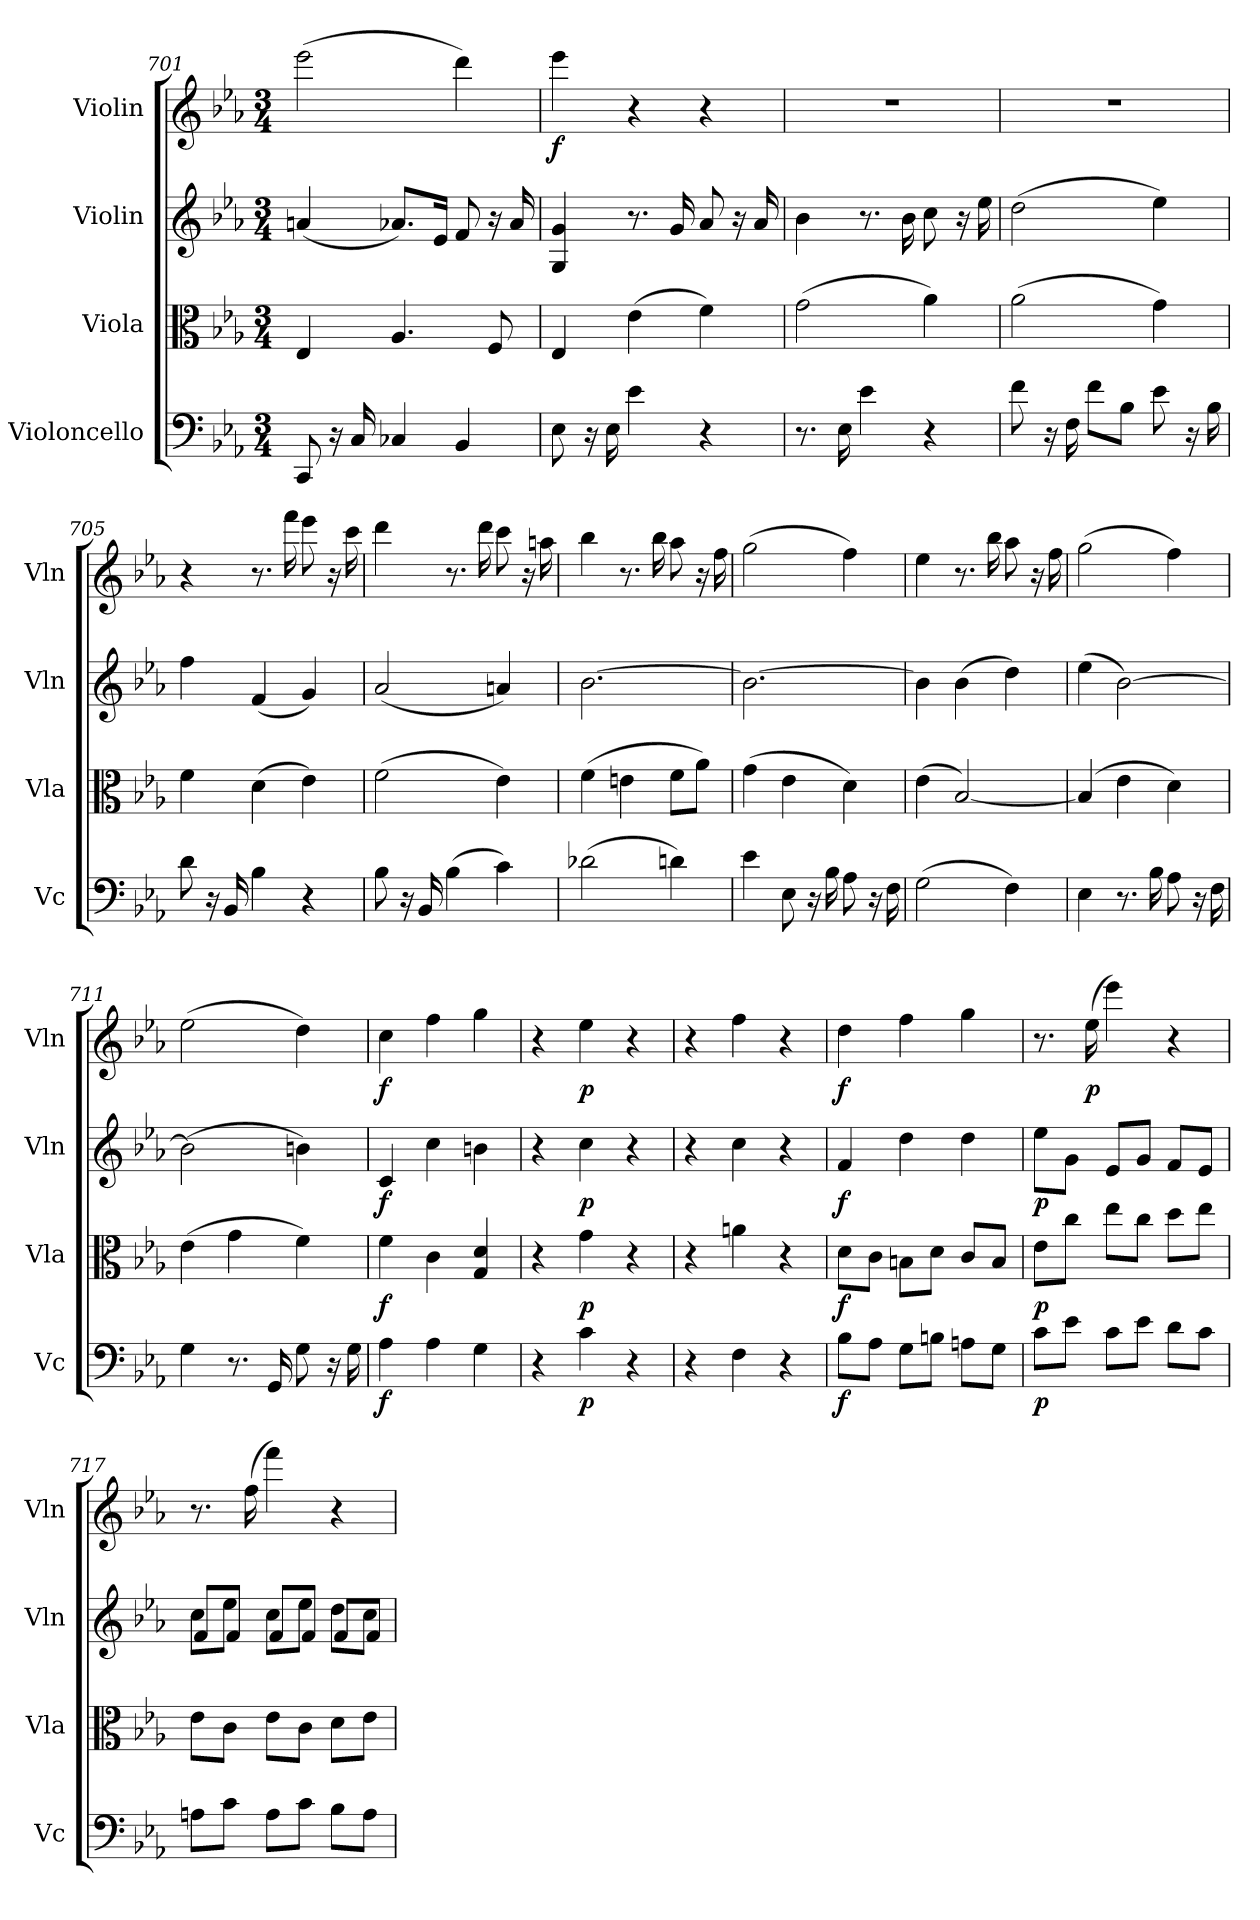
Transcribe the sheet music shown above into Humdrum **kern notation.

**kern	**dynam	**kern	**dynam	**kern	**dynam	**kern	**dynam
*part4	*part4	*part3	*part3	*part2	*part2	*part1	*part1
*staff4	*staff4	*staff3	*staff3	*staff2	*staff2	*staff1	*staff1
*I"Violoncello	*	*I"Viola	*	*I"Violin	*	*I"Violin	*
*I'Vc	*	*I'Vla	*	*I'Vln	*	*I'Vln	*
*clefF4	*	*clefC3	*	*clefG2	*	*clefG2	*
*k[b-e-a-]	*	*k[b-e-a-]	*	*k[b-e-a-]	*	*k[b-e-a-]	*
*M3/4	*	*M3/4	*	*M3/4	*	*M3/4	*
=701	=701	=701	=701	=701	=701	=701	=701
8CC	.	4E-	.	(4an	.	(2eee-	.
16r	.	.	.	.	.	.	.
16C	.	.	.	.	.	.	.
4C-X	.	4.A-	.	8.a-X/L)	.	.	.
.	.	.	.	16e-/Jk	.	.	.
4BB-	.	.	.	8f	.	4ddd)	.
.	.	8F	.	16r	.	.	.
.	.	.	.	16a-	.	.	.
=702	=702	=702	=702	=702	=702	=702	=702
8E-	.	4E-	.	4G 4g	.	4eee-	f
16r	.	.	.	.	.	.	.
16E-	.	.	.	.	.	.	.
4e-	.	(4e-	.	8.r	.	4r	.
.	.	.	.	16g	.	.	.
4r	.	4f)	.	8a-	.	4r	.
.	.	.	.	16r	.	.	.
.	.	.	.	16a-	.	.	.
=703	=703	=703	=703	=703	=703	=703	=703
8.r	.	(2g	.	4b-	.	2.r	.
16E-	.	.	.	.	.	.	.
4e-	.	.	.	8.r	.	.	.
.	.	.	.	16b-	.	.	.
4r	.	4a-)	.	8cc	.	.	.
.	.	.	.	16r	.	.	.
.	.	.	.	16ee-	.	.	.
=704	=704	=704	=704	=704	=704	=704	=704
8f	.	(2a-	.	(2dd	.	2.r	.
16r	.	.	.	.	.	.	.
16F	.	.	.	.	.	.	.
8f\L	.	.	.	.	.	.	.
8B-\J	.	.	.	.	.	.	.
8e-	.	4g)	.	4ee-)	.	.	.
16r	.	.	.	.	.	.	.
16B-	.	.	.	.	.	.	.
=705	=705	=705	=705	=705	=705	=705	=705
8d	.	4f	.	4ff	.	4r	.
16r	.	.	.	.	.	.	.
16BB-	.	.	.	.	.	.	.
4B-	.	(4d	.	(4f	.	8.r	.
.	.	.	.	.	.	16fff	.
4r	.	4e-)	.	4g)	.	8eee-	.
.	.	.	.	.	.	16r	.
.	.	.	.	.	.	16ccc	.
=706	=706	=706	=706	=706	=706	=706	=706
8B-	.	(2f	.	(2a-	.	4ddd	.
16r	.	.	.	.	.	.	.
16BB-	.	.	.	.	.	.	.
(4B-	.	.	.	.	.	8.r	.
.	.	.	.	.	.	16ddd	.
4c)	.	4e-)	.	4an)	.	8ccc	.
.	.	.	.	.	.	16r	.
.	.	.	.	.	.	16aan	.
=707	=707	=707	=707	=707	=707	=707	=707
(2d-X	.	(4f	.	[2.b-	.	4bb-	.
.	.	4en	.	.	.	8.r	.
.	.	.	.	.	.	16bb-	.
4dn)	.	8f\L	.	.	.	8aa-	.
.	.	8a-\J)	.	.	.	16r	.
.	.	.	.	.	.	16ff	.
=708	=708	=708	=708	=708	=708	=708	=708
4e-	.	(4g	.	2.b-_	.	(2gg	.
8E-	.	4e-	.	.	.	.	.
16r	.	.	.	.	.	.	.
16B-	.	.	.	.	.	.	.
8A-	.	4d)	.	.	.	4ff)	.
16r	.	.	.	.	.	.	.
16F	.	.	.	.	.	.	.
=709	=709	=709	=709	=709	=709	=709	=709
(2G	.	(4e-	.	4b-]	.	4ee-	.
.	.	[2B-)	.	(4b-	.	8.r	.
.	.	.	.	.	.	16bb-	.
4F)	.	.	.	4dd)	.	8aa-	.
.	.	.	.	.	.	16r	.
.	.	.	.	.	.	16ff	.
=710	=710	=710	=710	=710	=710	=710	=710
4E-	.	(4B-]	.	(4ee-	.	(2gg	.
8.r	.	4e-	.	[2b-)	.	.	.
16B-	.	.	.	.	.	.	.
8A-	.	4d)	.	.	.	4ff)	.
16r	.	.	.	.	.	.	.
16F	.	.	.	.	.	.	.
=711	=711	=711	=711	=711	=711	=711	=711
4G	.	(4e-	.	(2b-]	.	(2ee-	.
8.r	.	4g	.	.	.	.	.
16GG	.	.	.	.	.	.	.
8G	.	4f)	.	4bn)	.	4dd)	.
16r	.	.	.	.	.	.	.
16G	.	.	.	.	.	.	.
=712	=712	=712	=712	=712	=712	=712	=712
4A-	f	4f	f	4c	f	4cc	f
4A-	.	4c	.	4cc	.	4ff	.
4G	.	4G 4d	.	4bn	.	4gg	.
=713	=713	=713	=713	=713	=713	=713	=713
4r	.	4r	.	4r	.	4r	.
4c	p	4g	p	4cc	p	4ee-	p
4r	.	4r	.	4r	.	4r	.
=714	=714	=714	=714	=714	=714	=714	=714
4r	.	4r	.	4r	.	4r	.
4F	.	4an	.	4cc	.	4ff	.
4r	.	4r	.	4r	.	4r	.
=715	=715	=715	=715	=715	=715	=715	=715
8B-\L	f	8d\L	f	4f	f	4dd	f
8A-\J	.	8c\J	.	.	.	.	.
8G\L	.	8Bn\L	.	4dd	.	4ff	.
8Bn\J	.	8d\J	.	.	.	.	.
8An\L	.	8c/L	.	4dd	.	4gg	.
8G\J	.	8B/J	.	.	.	.	.
=716	=716	=716	=716	=716	=716	=716	=716
8c\L	p	8e-\L	p	8ee-\L	p	8.r	.
8e-\J	.	8cc\J	.	8g\J	.	.	.
.	.	.	.	.	.	(16ee-	p
8c\L	.	8ee-\L	.	8e-/L	.	4eee-)	.
8e-\J	.	8cc\J	.	8g/J	.	.	.
8d\L	.	8dd\L	.	8f/L	.	4r	.
8c\J	.	8ee-\J	.	8e-/J	.	.	.
=717	=717	=717	=717	=717	=717	=717	=717
*	*	*	*	*^	*	*	*
8An\L	.	8e-\L	.	8cc\L	8f/L	.	8.r	.
8c\J	.	8c\J	.	8ee-\J	8f/J	.	.	.
.	.	.	.	.	.	.	(16ff	.
8A\L	.	8e-\L	.	8cc\L	8f/L	.	4fff)	.
8c\J	.	8c\J	.	8ee-\J	8f/J	.	.	.
8B-\L	.	8d\L	.	8dd\L	8f/L	.	4r	.
8A\J	.	8e-\J	.	8cc\J	8f/J	.	.	.
*	*	*	*	*v	*v	*	*	*
=	=	=	=	=	=	=	=
*-	*-	*-	*-	*-	*-	*-	*-
